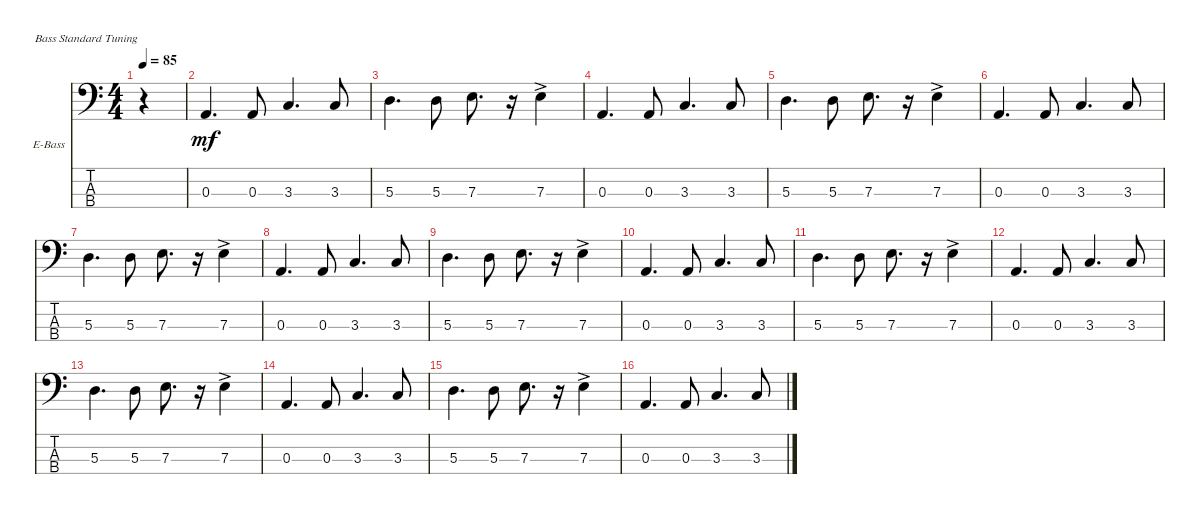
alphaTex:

\defaultSystemsLayout 4
\bracketExtendMode nobrackets
\firstSystemTrackNameOrientation horizontal
\otherSystemsTrackNameOrientation horizontal
\track ("Electric Bass" "E-Bass") {instrument electricbassfinger}
\staff {score tabs}
\tuning (G2 D2 A1 E1)
\ts (4 4)
\ac
\tempo 85
\clef f4
\scale
0.485477
\ks c
r.4{dy mf instrument electricbassfinger} |
\scale
0.257261 0.3.4{d} 0.3.8 3.3.4{d} 3.3.8 |
\scale
0.257261 5.3.4{d} 5.3.8 7.3.8{d} r.16 7.3{ac}.4 |
0.3.4{d} 0.3.8 3.3.4{d} 3.3.8 |
\scale
0.333333 5.3.4{d} 5.3.8 7.3.8{d} r.16 7.3{ac}.4 |
\scale
0.333333 0.3.4{d} 0.3.8 3.3.4{d} 3.3.8 |
\scale
0.333333 5.3.4{d} 5.3.8 7.3.8{d} r.16 7.3{ac}.4 |
\scale
0.333333 0.3.4{d} 0.3.8 3.3.4{d} 3.3.8 |
\scale
0.333333 5.3.4{d} 5.3.8 7.3.8{d} r.16 7.3{ac}.4 |
0.3.4{d} 0.3.8 3.3.4{d} 3.3.8 |
5.3.4{d} 5.3.8 7.3.8{d} r.16 7.3{ac}.4 |
0.3.4{d} 0.3.8 3.3.4{d} 3.3.8 |
5.3.4{d} 5.3.8 7.3.8{d} r.16 7.3{ac}.4 |
0.3.4{d} 0.3.8 3.3.4{d} 3.3.8 |
5.3.4{d} 5.3.8 7.3.8{d} r.16 7.3{ac}.4 |
0.3.4{d} 0.3.8 3.3.4{d} 3.3.8
